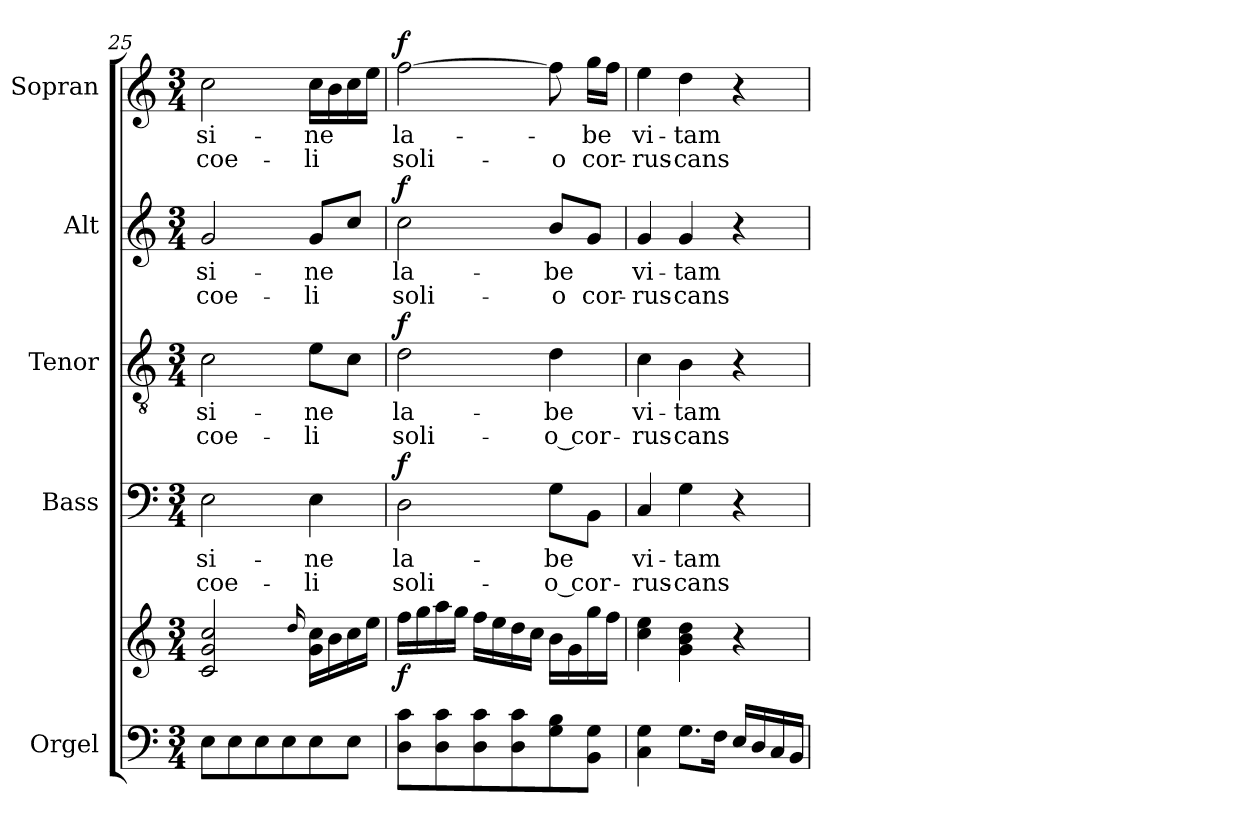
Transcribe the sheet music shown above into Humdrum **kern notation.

**kern	**kern	**dynam	**kern	**text	**text	**dynam	**kern	**text	**text	**dynam	**kern	**text	**text	**dynam	**kern	**text	**text	**dynam
*part5	*part5	*part5	*part4	*part4	*part4	*part4	*part3	*part3	*part3	*part3	*part2	*part2	*part2	*part2	*part1	*part1	*part1	*part1
*staff6	*staff5	*staff5/6	*staff4	*staff4	*staff4	*staff4	*staff3	*staff3	*staff3	*staff3	*staff2	*staff2	*staff2	*staff2	*staff1	*staff1	*staff1	*staff1
*I"Orgel	*	*	*I"Bass	*	*	*	*I"Tenor	*	*	*	*I"Alt	*	*	*	*I"Sopran	*	*	*
*I'Org.	*	*	*I'B.	*	*	*	*I'T.	*	*	*	*I'A.	*	*	*	*I'S.	*	*	*
!!LO:PB:g=z
*clefF4	*clefG2	*	*clefF4	*	*	*	*clefGv2	*	*	*	*clefG2	*	*	*	*clefG2	*	*	*
*k[]	*k[]	*	*k[]	*	*	*	*k[]	*	*	*	*k[]	*	*	*	*k[]	*	*	*
*C:	*C:	*	*C:	*	*	*	*C:	*	*	*	*C:	*	*	*	*C:	*	*	*
*M3/4	*M3/4	*	*M3/4	*	*	*	*M3/4	*	*	*	*M3/4	*	*	*	*M3/4	*	*	*
=25	=25	=25	=25	=25	=25	=25	=25	=25	=25	=25	=25	=25	=25	=25	=25	=25	=25	=25
!	!	!	!	!LO:LY:b	!LO:LY:b	!	!	!LO:LY:b	!LO:LY:b	!	!	!LO:LY:b	!LO:LY:b	!	!	!LO:LY:b	!LO:LY:b	!
8E\L	2c/ 2g/ 2cc/	.	2E\	si-	coe-	.	2c\	si-	coe-	.	2g/	si-	coe-	.	2cc\	si-	coe-	.
8E\	.	.	.	.	.	.	.	.	.	.	.	.	.	.	.	.	.	.
8E\	.	.	.	.	.	.	.	.	.	.	.	.	.	.	.	.	.	.
8E\	.	.	.	.	.	.	.	.	.	.	.	.	.	.	.	.	.	.
.	16qqdd/	.	.	.	.	.	.	.	.	.	.	.	.	.	.	.	.	.
!	!	!	!	!LO:LY:b	!LO:LY:b	!	!	!LO:LY:b	!LO:LY:b	!	!	!LO:LY:b	!LO:LY:b	!	!	!LO:LY:b	!LO:LY:b	!
8E\	16g\ 16cc\LL	.	4E\	-ne	-li	.	8e\L	-ne	-li	.	8g/L	-ne	-li	.	16cc\LL	-ne	-li	.
.	16b\	.	.	.	.	.	.	.	.	.	.	.	.	.	16b\	.	.	.
8E\J	16cc\	.	.	.	.	.	8c\J	.	.	.	8cc/J	.	.	.	16cc\	.	.	.
.	16ee\JJ	.	.	.	.	.	.	.	.	.	.	.	.	.	16ee\JJ	.	.	.
=26	=26	=26	=26	=26	=26	=26	=26	=26	=26	=26	=26	=26	=26	=26	=26	=26	=26	=26
!	!	!LO:DY:b	!	!LO:LY:b	!LO:LY:b	!LO:DY:a	!	!LO:LY:b	!LO:LY:b	!LO:DY:a	!	!LO:LY:b	!LO:LY:b	!LO:DY:a	!	!LO:LY:b	!LO:LY:b	!LO:DY:a
8D\ 8c\L	16ff\LL	f	2D\	la-	soli-	f	2d\	la-	soli-	f	2cc\	la-	soli-	f	[2ff\	la-	soli-	f
.	16gg\	.	.	.	.	.	.	.	.	.	.	.	.	.	.	.	.	.
8D\ 8c\	16aa\	.	.	.	.	.	.	.	.	.	.	.	.	.	.	.	.	.
.	16gg\JJ	.	.	.	.	.	.	.	.	.	.	.	.	.	.	.	.	.
8D\ 8c\	16ff\LL	.	.	.	.	.	.	.	.	.	.	.	.	.	.	.	.	.
.	16ee\	.	.	.	.	.	.	.	.	.	.	.	.	.	.	.	.	.
8D\ 8c\	16dd\	.	.	.	.	.	.	.	.	.	.	.	.	.	.	.	.	.
.	16cc\JJ	.	.	.	.	.	.	.	.	.	.	.	.	.	.	.	.	.
!	!	!	!	!LO:LY:b	!LO:LY:b	!	!	!LO:LY:b	!LO:LY:b	!	!	!LO:LY:b	!LO:LY:b	!	!	!	!LO:LY:b	!
8G\ 8B\	16b\LL	.	8G\L	-be	-o cor-	.	4d\	-be	-o cor-	.	8b/L	-be	-o	.	8ff\]	.	-o	.
.	16g\	.	.	.	.	.	.	.	.	.	.	.	.	.	.	.	.	.
!	!	!	!	!	!	!	!	!	!	!	!	!	!LO:LY:b	!	!	!LO:LY:b	!LO:LY:b	!
8BB\ 8G\J	16gg\	.	8BB\J	.	.	.	.	.	.	.	8g/J	.	cor-	.	16gg\LL	-be	cor-	.
.	16ff\JJ	.	.	.	.	.	.	.	.	.	.	.	.	.	16ff\JJ	.	.	.
=27	=27	=27	=27	=27	=27	=27	=27	=27	=27	=27	=27	=27	=27	=27	=27	=27	=27	=27
!	!	!	!	!LO:LY:b	!LO:LY:b	!	!	!LO:LY:b	!LO:LY:b	!	!	!LO:LY:b	!LO:LY:b	!	!	!LO:LY:b	!LO:LY:b	!
4C\ 4G\	4cc\ 4ee\	.	4C/	vi-	-rus-	.	4c\	vi-	-rus-	.	4g/	vi-	-rus-	.	4ee\	vi-	-rus-	.
!	!	!	!	!LO:LY:b	!LO:LY:b	!	!	!LO:LY:b	!LO:LY:b	!	!	!LO:LY:b	!LO:LY:b	!	!	!LO:LY:b	!LO:LY:b	!
8.G\L	4g\ 4b\ 4dd\	.	4G\	-tam	-cans	.	4B\	-tam	-cans	.	4g/	-tam	-cans	.	4dd\	-tam	-cans	.
16F\Jk	.	.	.	.	.	.	.	.	.	.	.	.	.	.	.	.	.	.
16E/LL	4r	.	4r	.	.	.	4r	.	.	.	4r	.	.	.	4r	.	.	.
16D/	.	.	.	.	.	.	.	.	.	.	.	.	.	.	.	.	.	.
16C/	.	.	.	.	.	.	.	.	.	.	.	.	.	.	.	.	.	.
16BB/JJ	.	.	.	.	.	.	.	.	.	.	.	.	.	.	.	.	.	.
=	=	=	=	=	=	=	=	=	=	=	=	=	=	=	=	=	=	=
*-	*-	*-	*-	*-	*-	*-	*-	*-	*-	*-	*-	*-	*-	*-	*-	*-	*-	*-
